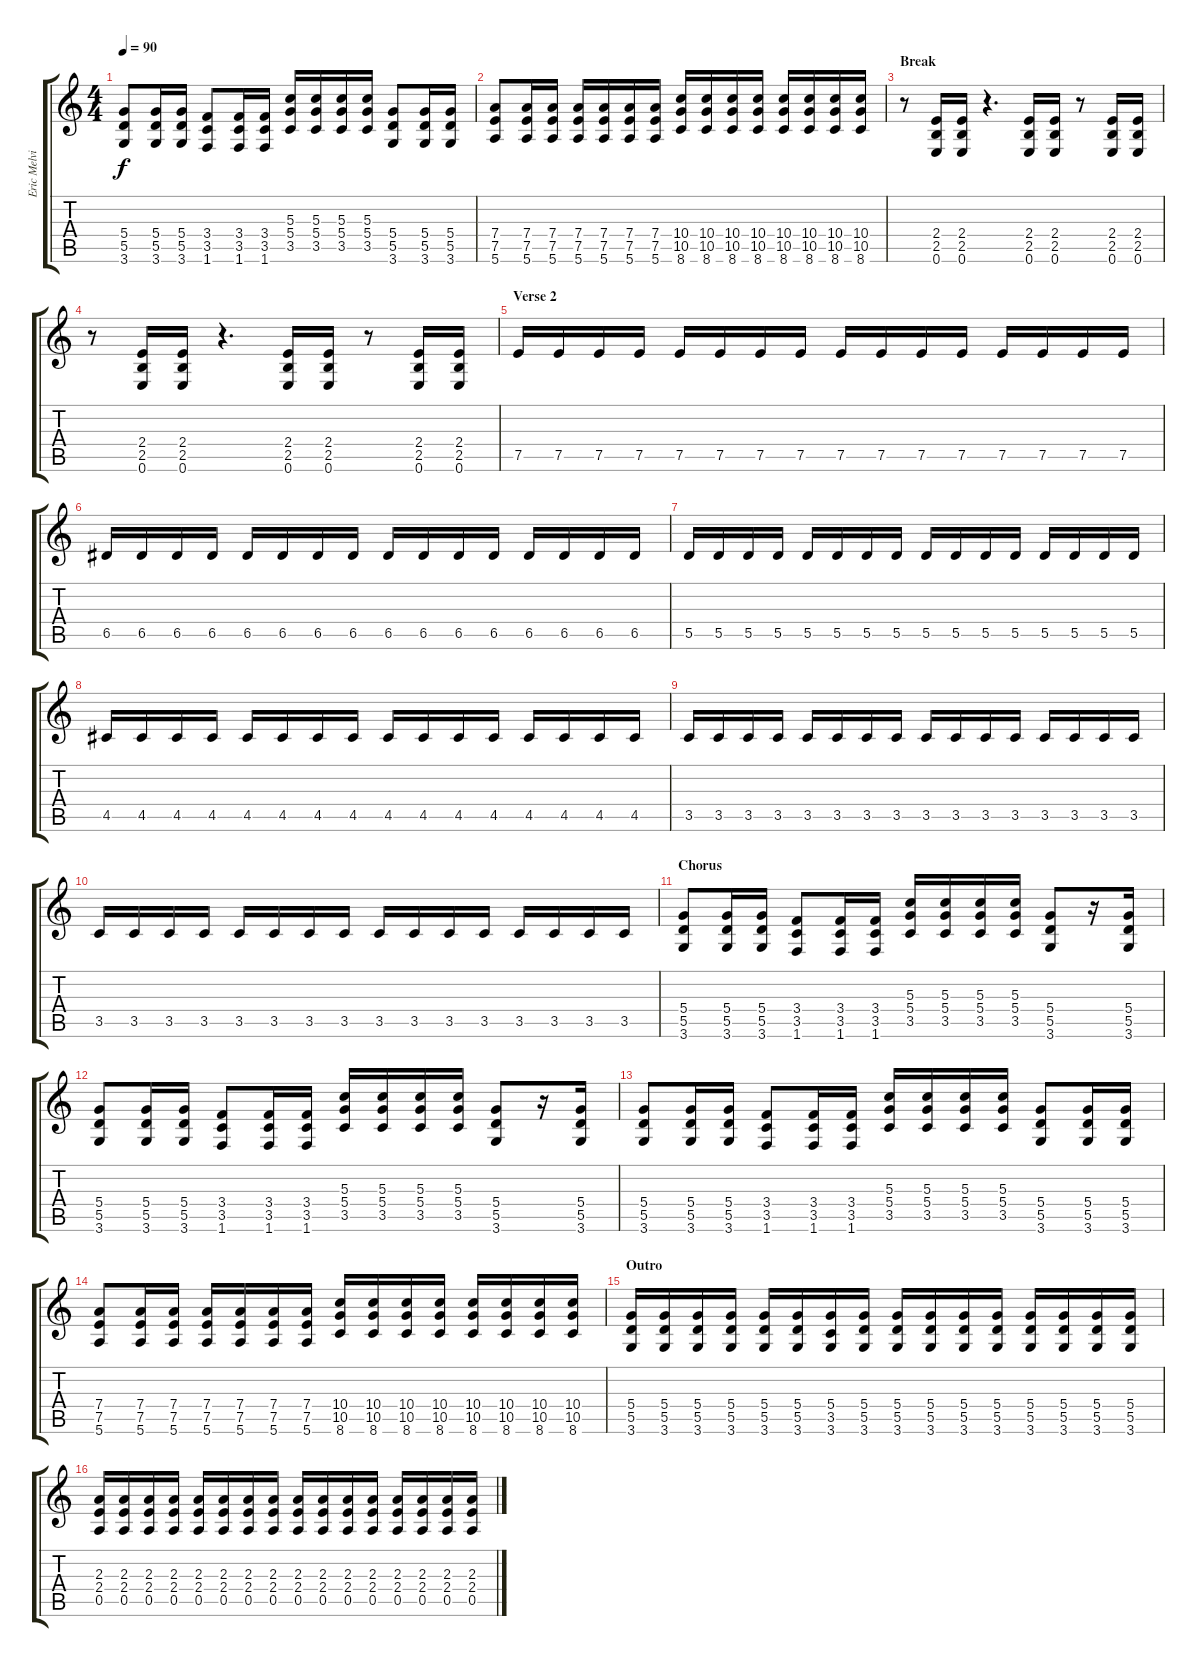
\track ("Eric Melvin" "Eric Melvi") {instrument overdrivenguitar}
\staff {score tabs}
\tuning (E4 B3 G3 D3 A2 E2) {hide}
\ts (4 4)
\tempo 90
\clef g2
\ks c
(5.4 5.5 3.6).8{dy f} (5.4 5.5 3.6).16 (5.4 5.5 3.6).16 (3.4 3.5 1.6).8 (3.4 3.5 1.6).16 (3.4 3.5 1.6).16 (5.3 5.4 3.5).16 (5.3 5.4 3.5).16 (5.3 5.4 3.5).16 (5.3 5.4 3.5).16 (5.4 5.5 3.6).8 (5.4 5.5 3.6).16 (5.4 5.5 3.6).16 |
(7.4 7.5 5.6).8 (7.4 7.5 5.6).16 (7.4 7.5 5.6).16 (7.4 7.5 5.6).16 (7.4 7.5 5.6).16 (7.4 7.5 5.6).16 (7.4 7.5 5.6).16 (10.4 10.5 8.6).16 (10.4 10.5 8.6).16 (10.4 10.5 8.6).16 (10.4 10.5 8.6).16 (10.4 10.5 8.6).16 (10.4 10.5 8.6).16 (10.4 10.5 8.6).16 (10.4 10.5 8.6).16 |
\section ("" "Break")
r.8 (2.4 2.5 0.6).16 (2.4 2.5 0.6).16 r.4{d} (2.4 2.5 0.6).16 (2.4 2.5 0.6).16 r.8 (2.4 2.5 0.6).16 (2.4 2.5 0.6).16 |
r.8 (2.4 2.5 0.6).16 (2.4 2.5 0.6).16 r.4{d} (2.4 2.5 0.6).16 (2.4 2.5 0.6).16 r.8 (2.4 2.5 0.6).16 (2.4 2.5 0.6).16 |
\section ("" "Verse 2")
7.5.16{instrument electricguitarmuted} 7.5.16 7.5.16 7.5.16 7.5.16 7.5.16 7.5.16 7.5.16 7.5.16 7.5.16 7.5.16 7.5.16 7.5.16 7.5.16 7.5.16 7.5.16 |
6.5.16 6.5.16 6.5.16 6.5.16 6.5.16 6.5.16 6.5.16 6.5.16 6.5.16 6.5.16 6.5.16 6.5.16 6.5.16 6.5.16 6.5.16 6.5.16 |
5.5.16 5.5.16 5.5.16 5.5.16 5.5.16 5.5.16 5.5.16 5.5.16 5.5.16 5.5.16 5.5.16 5.5.16 5.5.16 5.5.16 5.5.16 5.5.16 |
4.5.16 4.5.16 4.5.16 4.5.16 4.5.16 4.5.16 4.5.16 4.5.16 4.5.16 4.5.16 4.5.16 4.5.16 4.5.16 4.5.16 4.5.16 4.5.16 |
3.5.16 3.5.16 3.5.16 3.5.16 3.5.16 3.5.16 3.5.16 3.5.16 3.5.16 3.5.16 3.5.16 3.5.16 3.5.16 3.5.16 3.5.16 3.5.16 |
3.5.16 3.5.16 3.5.16 3.5.16 3.5.16 3.5.16 3.5.16 3.5.16 3.5.16 3.5.16 3.5.16 3.5.16 3.5.16 3.5.16 3.5.16 3.5.16 |
\section ("" "Chorus")
(5.4 5.5 3.6).8{instrument overdrivenguitar} (5.4 5.5 3.6).16 (5.4 5.5 3.6).16 (3.4 3.5 1.6).8 (3.4 3.5 1.6).16 (3.4 3.5 1.6).16 (5.3 5.4 3.5).16 (5.3 5.4 3.5).16 (5.3 5.4 3.5).16 (5.3 5.4 3.5).16 (5.4 5.5 3.6).8 r.16 (5.4 5.5 3.6).16 |
(5.4 5.5 3.6).8 (5.4 5.5 3.6).16 (5.4 5.5 3.6).16 (3.4 3.5 1.6).8 (3.4 3.5 1.6).16 (3.4 3.5 1.6).16 (5.3 5.4 3.5).16 (5.3 5.4 3.5).16 (5.3 5.4 3.5).16 (5.3 5.4 3.5).16 (5.4 5.5 3.6).8 r.16 (5.4 5.5 3.6).16 |
(5.4 5.5 3.6).8 (5.4 5.5 3.6).16 (5.4 5.5 3.6).16 (3.4 3.5 1.6).8 (3.4 3.5 1.6).16 (3.4 3.5 1.6).16 (5.3 5.4 3.5).16 (5.3 5.4 3.5).16 (5.3 5.4 3.5).16 (5.3 5.4 3.5).16 (5.4 5.5 3.6).8 (5.4 5.5 3.6).16 (5.4 5.5 3.6).16 |
(7.4 7.5 5.6).8 (7.4 7.5 5.6).16 (7.4 7.5 5.6).16 (7.4 7.5 5.6).16 (7.4 7.5 5.6).16 (7.4 7.5 5.6).16 (7.4 7.5 5.6).16 (10.4 10.5 8.6).16 (10.4 10.5 8.6).16 (10.4 10.5 8.6).16 (10.4 10.5 8.6).16 (10.4 10.5 8.6).16 (10.4 10.5 8.6).16 (10.4 10.5 8.6).16 (10.4 10.5 8.6).16 |
\section ("" "Outro")
(5.4 5.5 3.6).16{volume 10 instrument electricguitarmuted} (5.4 5.5 3.6).16 (5.4 5.5 3.6).16 (5.4 5.5 3.6).16 (5.4 5.5 3.6).16 (5.4 5.5 3.6).16 (5.4 3.5 3.6).16 (5.4 5.5 3.6).16 (5.4 5.5 3.6).16 (5.4 5.5 3.6).16 (5.4 5.5 3.6).16 (5.4 5.5 3.6).16 (5.4 5.5 3.6).16 (5.4 5.5 3.6).16 (5.4 5.5 3.6).16 (5.4 5.5 3.6).16 |
(2.3 2.4 0.5).16 (2.3 2.4 0.5).16 (2.3 2.4 0.5).16 (2.3 2.4 0.5).16 (2.3 2.4 0.5).16 (2.3 2.4 0.5).16 (2.3 2.4 0.5).16 (2.3 2.4 0.5).16 (2.3 2.4 0.5).16 (2.3 2.4 0.5).16 (2.3 2.4 0.5).16 (2.3 2.4 0.5).16 (2.3 2.4 0.5).16 (2.3 2.4 0.5).16 (2.3 2.4 0.5).16 (2.3 2.4 0.5).16
